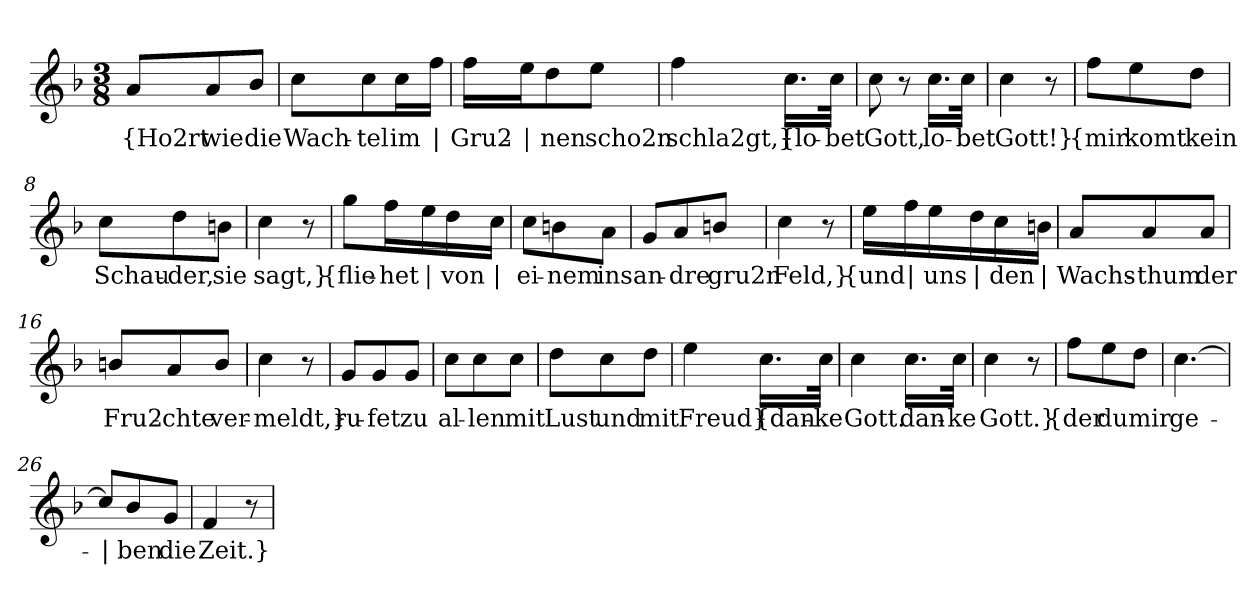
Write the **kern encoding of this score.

**kern	**text
*part1	*part1
*staff1	*staff1
*clefG2	*
*k[b-]	*
*M3/8	*
=1	=1
!	!LO:LY:b
8a/L	{Ho2rt
!	!LO:LY:b
8a/	wie
!	!LO:LY:b
8b-/J	die
=2	=2
!	!LO:LY:b
8cc\L	Wach-
!	!LO:LY:b
8cc\	-tel
!	!LO:LY:b
16cc\L	im
!	!LO:LY:b
16ff\JJ	|
=3	=3
!	!LO:LY:b
16ff\LL	Gru2-
!	!LO:LY:b
16ee\J	|
!	!LO:LY:b
8dd\	-nen
!	!LO:LY:b
8ee\J	scho2n
=4	=4
!	!LO:LY:b
4ff\	schla2gt,}
!	!LO:LY:b
16.cc\LL	{lo-
!	!LO:LY:b
32cc\JJk	-bet
=5	=5
!	!LO:LY:b
8cc\	Gott,
8r	.
!	!LO:LY:b
16.cc\LL	lo-
!	!LO:LY:b
32cc\JJk	-bet
=6	=6
!	!LO:LY:b
4cc\	Gott!}
8r	.
!!LO:LB:g=z
=7	=7
!	!LO:LY:b
8ff\L	{mir
!	!LO:LY:b
8ee\	komt
!	!LO:LY:b
8dd\J	kein
=8	=8
!	!LO:LY:b
8cc\L	Schau-
!	!LO:LY:b
8dd\	-der,
!	!LO:LY:b
8bn\J	sie
=9	=9
!	!LO:LY:b
4cc\	sagt,}
8r	.
=10	=10
!	!LO:LY:b
8gg\L	{flie-
!	!LO:LY:b
16ff\L	-het
!	!LO:LY:b
16ee\	|
!	!LO:LY:b
16dd\	von
!	!LO:LY:b
16cc\JJ	|
=11	=11
!	!LO:LY:b
8cc\L	ei-
!	!LO:LY:b
8bn\	-nem
!	!LO:LY:b
8a\J	ins
=12	=12
!	!LO:LY:b
8g/L	an-
!	!LO:LY:b
8a/	-dre
!	!LO:LY:b
8bn/J	gru2n
=13	=13
!	!LO:LY:b
4cc\	Feld,}
8r	.
!!LO:LB:g=z
=14	=14
!	!LO:LY:b
16ee\LL	{und
!	!LO:LY:b
16ff\	|
!	!LO:LY:b
16ee\	uns
!	!LO:LY:b
16dd\	|
!	!LO:LY:b
16cc\	den
!	!LO:LY:b
16bn\JJ	|
=15	=15
!	!LO:LY:b
8a/L	Wachs-
!	!LO:LY:b
8a/	-thum
!	!LO:LY:b
8a/J	der
=16	=16
!	!LO:LY:b
8bn/L	Fru2-
!	!LO:LY:b
8a/	-chte
!	!LO:LY:b
8b/J	ver-
=17	=17
!	!LO:LY:b
4cc\	-meldt,}
8r	.
=18	=18
!	!LO:LY:b
8g/L	ru-
!	!LO:LY:b
8g/	-fet
!	!LO:LY:b
8g/J	zu
=19	=19
!	!LO:LY:b
8cc\L	al-
!	!LO:LY:b
8cc\	-len
!	!LO:LY:b
8cc\J	mit
=20	=20
!	!LO:LY:b
8dd\L	Lust
!	!LO:LY:b
8cc\	und
!	!LO:LY:b
8dd\J	mit
!!LO:LB:g=z
=21	=21
!	!LO:LY:b
4ee\	Freud}
!	!LO:LY:b
16.cc\LL	{dan-
!	!LO:LY:b
32cc\JJk	-ke
=22	=22
!	!LO:LY:b
4cc\	Gott.
!	!LO:LY:b
16.cc\LL	dan-
!	!LO:LY:b
32cc\JJk	-ke
=23	=23
!	!LO:LY:b
4cc\	Gott.}
8r	.
=24	=24
!	!LO:LY:b
8ff\L	{der
!	!LO:LY:b
8ee\	du
!	!LO:LY:b
8dd\J	mir
=25	=25
!	!LO:LY:b
[4.cc\	ge-
=26	=26
!	!LO:LY:b
8cc/L]	|
!	!LO:LY:b
8b-/	-ben
!	!LO:LY:b
8g/J	die
=27	=27
!	!LO:LY:b
4f/	Zeit.}
8r	.
=	=
*-	*-
